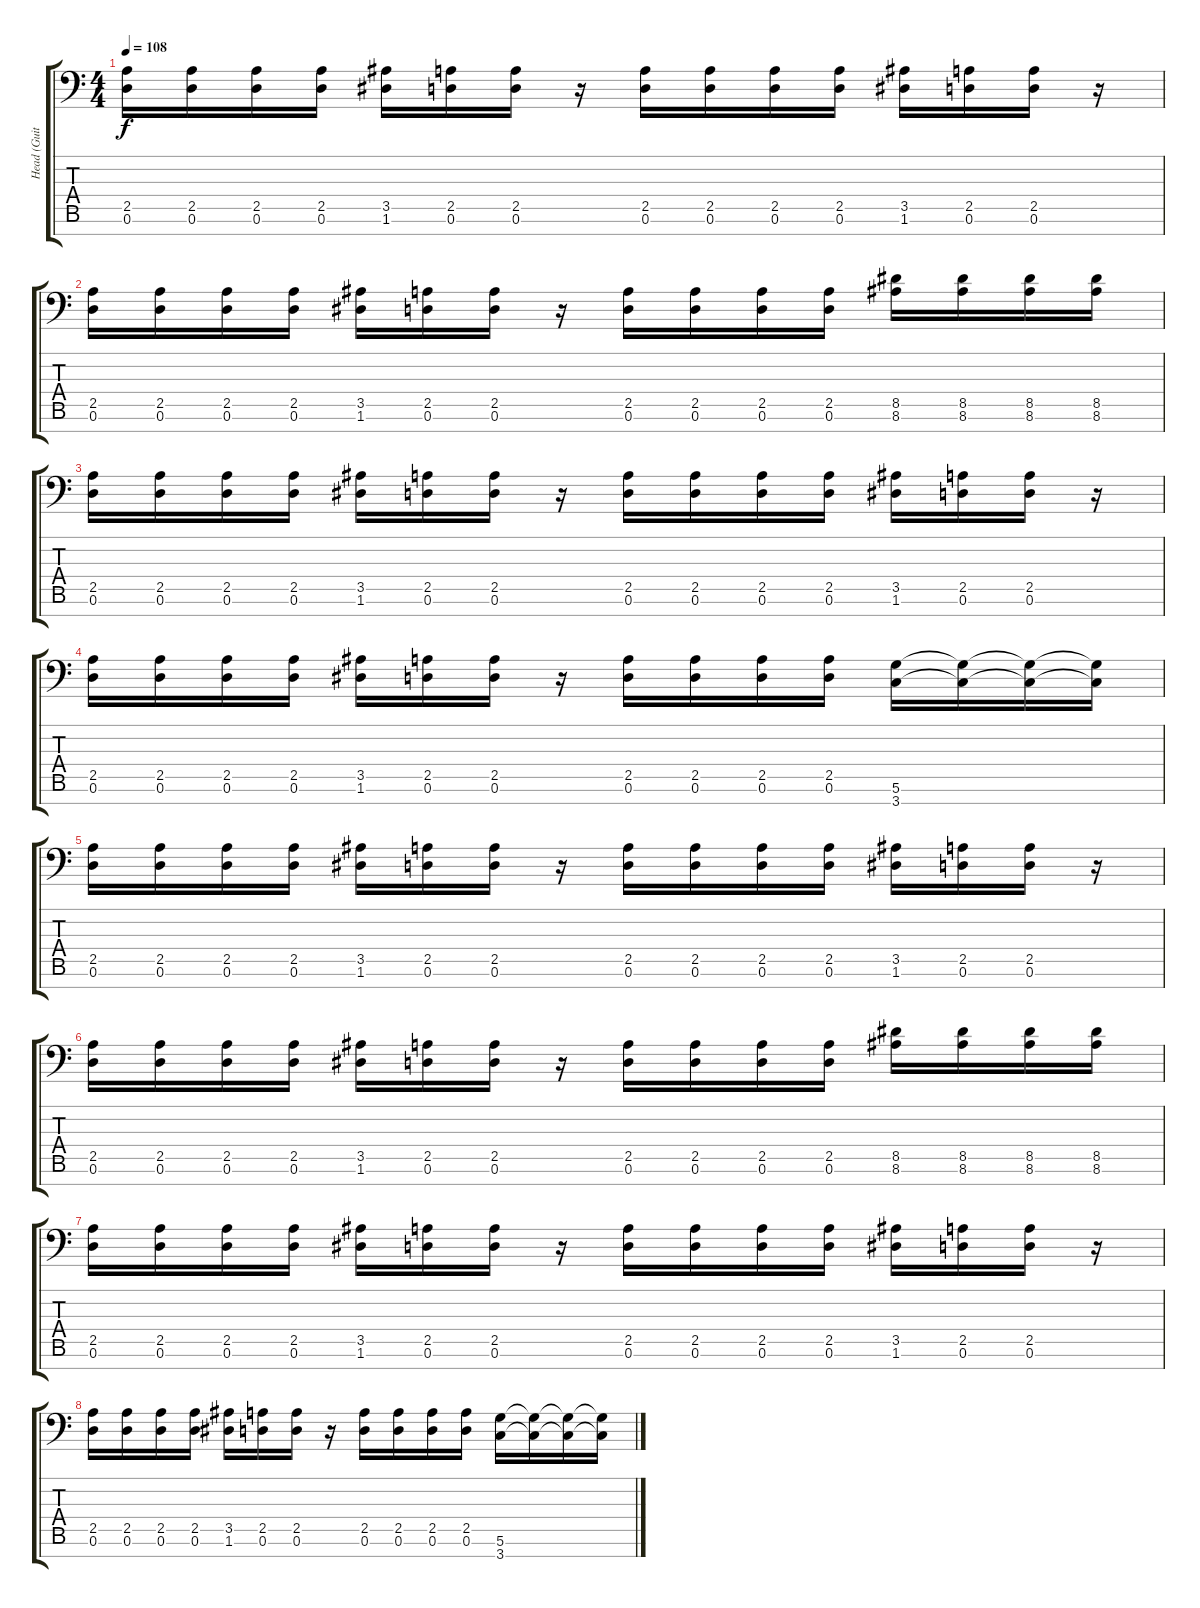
\track ("Head (Guitare)" "Head (Guit") {instrument distortionguitar}
\staff {score tabs}
\tuning (D4 A3 F3 C3 G2 D2 A1) {hide}
\ts (4 4)
\tempo 108
\clef f4
\ks c
(2.5 0.6).16{dy f volume 11 instrument distortionguitar} (2.5 0.6).16 (2.5 0.6).16 (2.5 0.6).16 (3.5 1.6).16 (2.5 0.6).16 (2.5 0.6).16 r.16 (2.5 0.6).16 (2.5 0.6).16 (2.5 0.6).16 (2.5 0.6).16 (3.5 1.6).16 (2.5 0.6).16 (2.5 0.6).16 r.16 |
(2.5 0.6).16 (2.5 0.6).16 (2.5 0.6).16 (2.5 0.6).16 (3.5 1.6).16 (2.5 0.6).16 (2.5 0.6).16 r.16 (2.5 0.6).16 (2.5 0.6).16 (2.5 0.6).16 (2.5 0.6).16 (8.5 8.6).16 (8.5 8.6).16 (8.5 8.6).16 (8.5 8.6).16 |
(2.5 0.6).16 (2.5 0.6).16 (2.5 0.6).16 (2.5 0.6).16 (3.5 1.6).16 (2.5 0.6).16 (2.5 0.6).16 r.16 (2.5 0.6).16 (2.5 0.6).16 (2.5 0.6).16 (2.5 0.6).16 (3.5 1.6).16 (2.5 0.6).16 (2.5 0.6).16 r.16 |
(2.5 0.6).16 (2.5 0.6).16 (2.5 0.6).16 (2.5 0.6).16 (3.5 1.6).16 (2.5 0.6).16 (2.5 0.6).16 r.16 (2.5 0.6).16 (2.5 0.6).16 (2.5 0.6).16 (2.5 0.6).16 (5.6 3.7).16 (5.6{t} 3.7{t}).16 (5.6{t} 3.7{t}).16 (5.6{t} 3.7{t}).16 |
(2.5 0.6).16 (2.5 0.6).16 (2.5 0.6).16 (2.5 0.6).16 (3.5 1.6).16 (2.5 0.6).16 (2.5 0.6).16 r.16 (2.5 0.6).16 (2.5 0.6).16 (2.5 0.6).16 (2.5 0.6).16 (3.5 1.6).16 (2.5 0.6).16 (2.5 0.6).16 r.16 |
(2.5 0.6).16 (2.5 0.6).16 (2.5 0.6).16 (2.5 0.6).16 (3.5 1.6).16 (2.5 0.6).16 (2.5 0.6).16 r.16 (2.5 0.6).16 (2.5 0.6).16 (2.5 0.6).16 (2.5 0.6).16 (8.5 8.6).16 (8.5 8.6).16 (8.5 8.6).16 (8.5 8.6).16 |
(2.5 0.6).16 (2.5 0.6).16 (2.5 0.6).16 (2.5 0.6).16 (3.5 1.6).16 (2.5 0.6).16 (2.5 0.6).16 r.16 (2.5 0.6).16 (2.5 0.6).16 (2.5 0.6).16 (2.5 0.6).16 (3.5 1.6).16 (2.5 0.6).16 (2.5 0.6).16 r.16 |
(2.5 0.6).16 (2.5 0.6).16 (2.5 0.6).16 (2.5 0.6).16 (3.5 1.6).16 (2.5 0.6).16 (2.5 0.6).16 r.16 (2.5 0.6).16 (2.5 0.6).16 (2.5 0.6).16 (2.5 0.6).16 (5.6 3.7).16 (5.6{t} 3.7{t}).16 (5.6{t} 3.7{t}).16 (5.6{t} 3.7{t}).16
